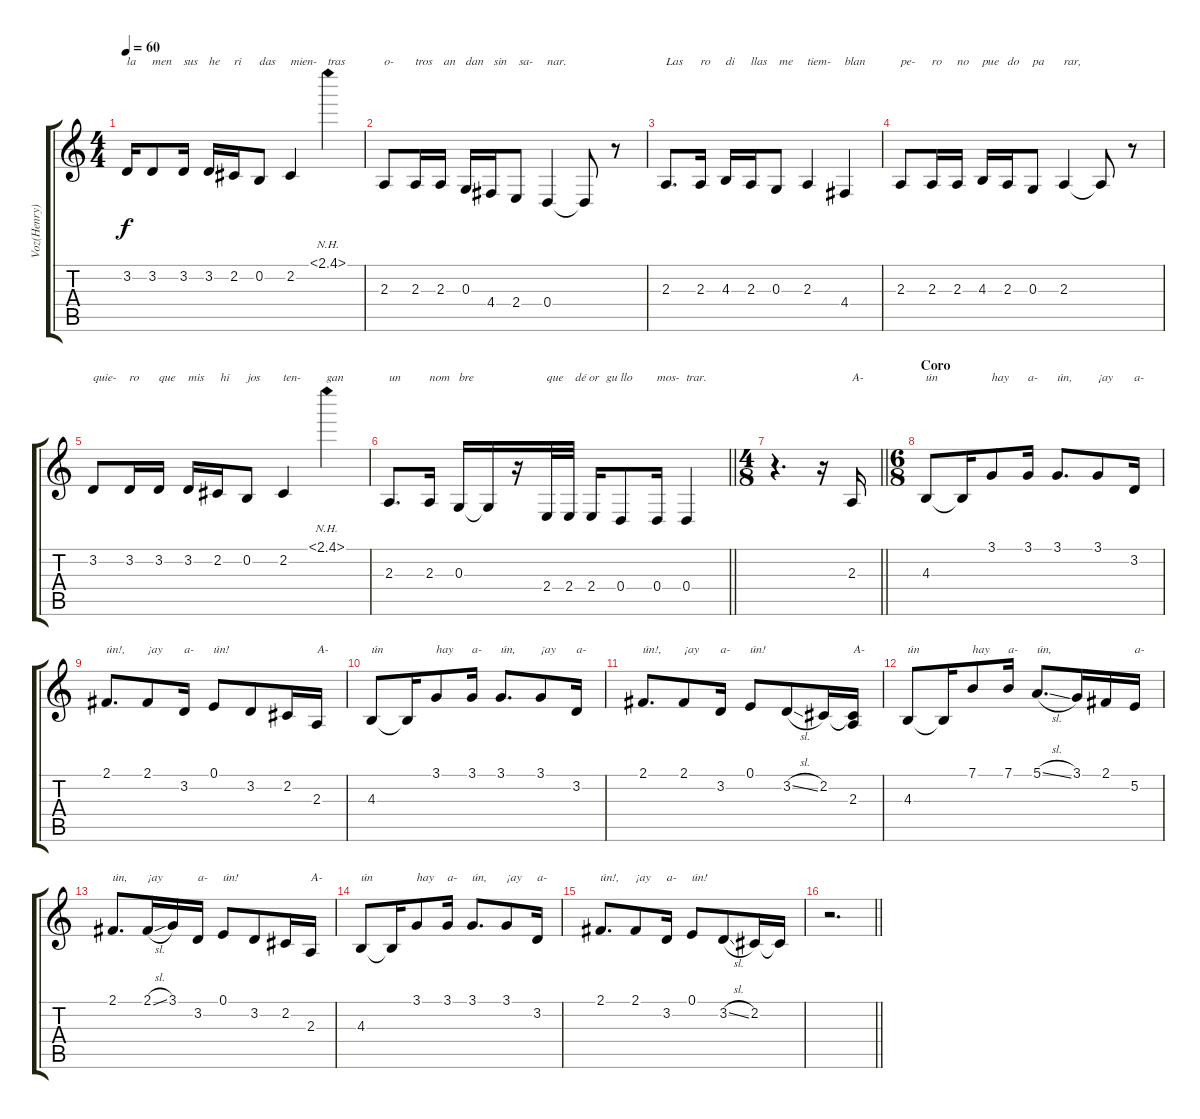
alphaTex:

\track ("Voz(Henry)" "Voz(Henry)") {instrument flute}
\staff {score tabs}
\tuning (E4 B3 G3 D3 A2 E2) {hide}
\ts (4 4)
\tempo 60
\clef g2
\ks c
3.2.16{txt "la" dy f} 3.2.8{txt "men"} 3.2.16{txt "sus"} 3.2.16{txt "he"} 2.2.16{txt "ri"} 0.2.8{txt "das"} 2.2.4{txt "mien-"} 2.1{nh}.4{txt "tras"} |
2.3.8{txt "o-"} 2.3.16{txt "tros"} 2.3.16{txt " an"} 0.3.16{txt "dan"} 4.4.16{txt " sin"} 2.4.8{txt " sa-"} 0.4.4{txt "nar."} 0.4{t}.8 r.8 |
2.3.8{d txt "Las"} 2.3.16{txt "ro"} 4.3.16{txt "di"} 2.3.16{txt "llas"} 0.3.8{txt " me"} 2.3.4{txt "tiem-"} 4.4.4{txt "blan"} |
2.3.8{txt "pe-"} 2.3.16{txt "ro"} 2.3.16{txt "no"} 4.3.16{txt "pue"} 2.3.16{txt "do"} 0.3.8{txt "pa"} 2.3.4{txt "rar,"} 2.3{t}.8 r.8 |
3.2.8{txt "quie-"} 3.2.16{txt "ro"} 3.2.16{txt "que"} 3.2.16{txt "mis"} 2.2.16{txt " hi"} 0.2.8{txt "jos"} 2.2.4{txt "ten-"} 2.1{nh}.4{txt "gan"} |
\barLineRight lightlight
2.3.8{d txt "un"} 2.3.16{txt "nom"} 0.3.16{txt "bre"} 0.3{t}.16 r.16 2.4.32{txt "que"} 2.4.32{txt "  dé or"} 2.4.16{txt "     gu"} 0.4.8{txt "llo"} 0.4.16{txt "mos-"} 0.4.4{txt "trar."} |
\ts (4 8)
\section ("" "")
\barLineRight lightlight
r.4{d} r.16 2.3.16{txt "A-"} |
\ts (6 8)
\section ("" "Coro")
4.3.8{txt "ún"} 4.3{t}.16 3.1.8{txt "hay"} 3.1.16{txt "a-"} 3.1.8{d txt "ún,"} 3.1.8{txt "¡ay"} 3.2.16{txt "a-"} |
2.1.8{d txt "ún!,"} 2.1.8{txt "¡ay"} 3.2.16{txt "a-"} 0.1.8{txt "ún!"} 3.2.8 2.2.16 2.3.16{txt "A-"} |
4.3.8{txt "ún"} 4.3{t}.16 3.1.8{txt "hay"} 3.1.16{txt "a-"} 3.1.8{d txt "ún,"} 3.1.8{txt "¡ay"} 3.2.16{txt "a-"} |
2.1.8{d txt "ún!,"} 2.1.8{txt "¡ay"} 3.2.16{txt "a-"} 0.1.8{txt "ún!"} 3.2{sl}.8 2.2.16 (2.2{t} 2.3).16{txt "A-"} |
4.3.8{txt "ún"} 4.3{t}.16 7.1.8{txt "hay"} 7.1.16{txt "a-"} 5.1{sl}.8{d txt "ún,"} 3.1.16 2.1.16 5.2.16{txt "a-"} |
2.1.8{d txt "ún,"} 2.1{sl}.16{txt "¡ay"} 3.1.16 3.2.16{txt "a-"} 0.1.8{txt "ún!"} 3.2.8 2.2.16 2.3.16{txt "A-"} |
4.3.8{txt "ún"} 4.3{t}.16 3.1.8{txt "hay"} 3.1.16{txt "a-"} 3.1.8{d txt "ún,"} 3.1.8{txt "¡ay"} 3.2.16{txt "a-"} |
2.1.8{d txt "ún!,"} 2.1.8{txt "¡ay"} 3.2.16{txt "a-"} 0.1.8{txt "ún!"} 3.2{sl}.8 2.2.16 2.2{t}.16 |
\section ("" "")
\barLineRight lightlight
r.2{d}
